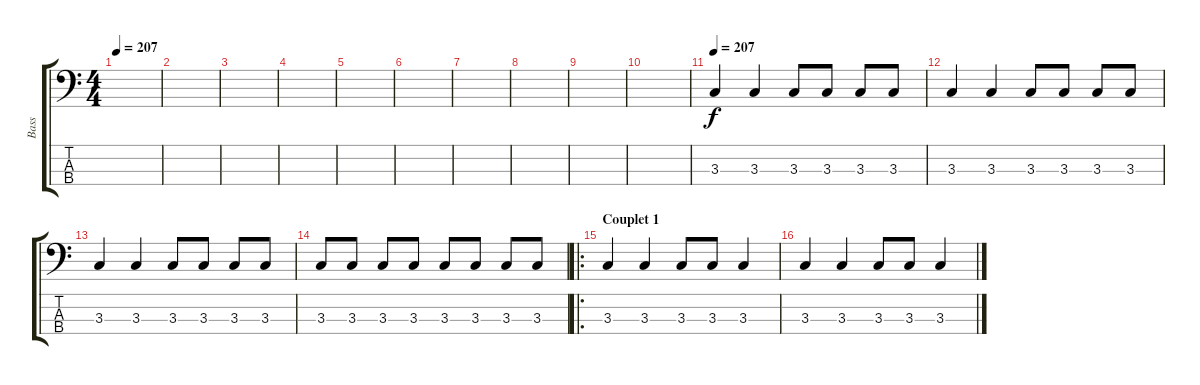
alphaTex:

\track ("Bass" "Bass") {instrument electricbasspick}
\staff {score tabs}
\tuning (G2 D2 A1 E1) {hide}
\ts (4 4)
\tempo 207
\tempo 130
\tempo 207
\clef f4
\ks c
|
|
|
|
|
|
|
|
|
|
\tempo 207
3.3.4 3.3.4 3.3.8 3.3.8 3.3.8 3.3.8 |
3.3.4 3.3.4 3.3.8 3.3.8 3.3.8 3.3.8 |
3.3.4 3.3.4 3.3.8 3.3.8 3.3.8 3.3.8 |
3.3.8 3.3.8 3.3.8 3.3.8 3.3.8 3.3.8 3.3.8 3.3.8 |
\ro
\section ("" "Couplet 1")
3.3.4 3.3.4 3.3.8 3.3.8 3.3.4 |
3.3.4 3.3.4 3.3.8 3.3.8 3.3.4
